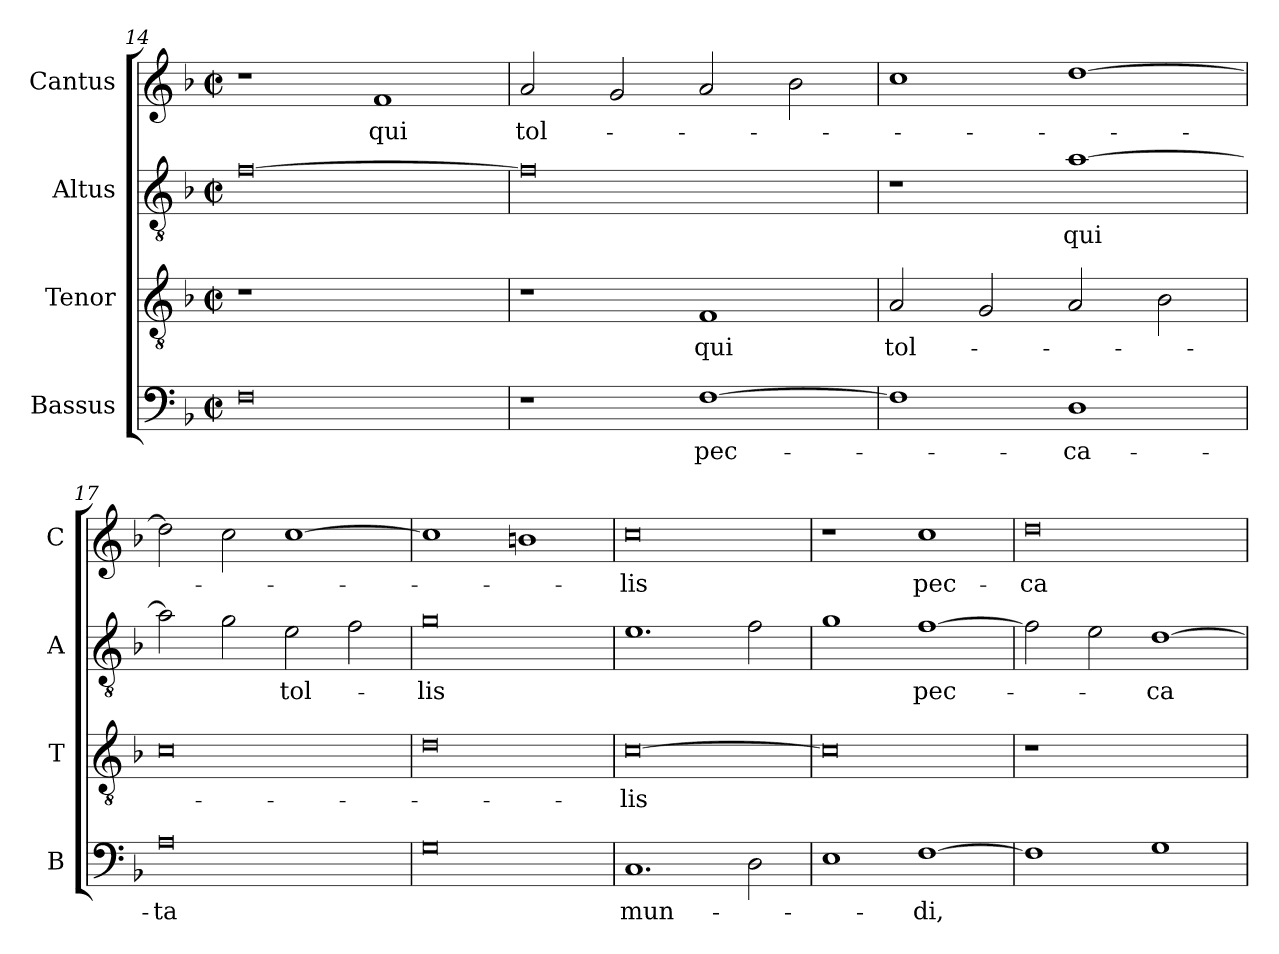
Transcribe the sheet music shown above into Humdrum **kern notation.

**kern	**text	**kern	**text	**kern	**text	**kern	**text
*part4	*part4	*part3	*part3	*part2	*part2	*part1	*part1
*staff4	*staff4	*staff3	*staff3	*staff2	*staff2	*staff1	*staff1
*I"Bassus	*	*I"Tenor	*	*I"Altus	*	*I"Cantus	*
*I'B	*	*I'T	*	*I'A	*	*I'C	*
!!LO:PB:g=z
*clefF4	*	*clefGv2	*	*clefGv2	*	*clefG2	*
*k[b-]	*	*k[b-]	*	*k[b-]	*	*k[b-]	*
*F:	*	*F:	*	*F:	*	*F:	*
*M2/2	*	*M2/2	*	*M2/2	*	*M2/2	*
*met(c|)	*	*met(c|)	*	*met(c|)	*	*met(c|)	*
=14	=14	=14	=14	=14	=14	=14	=14
0F	.	1r	.	[0f	.	1r	.
!	!	!	!	!	!	!	!LO:LY:b
.	.	1ryy	.	.	.	1f	qui
=15	=15	=15	=15	=15	=15	=15	=15
!	!	!	!	!	!	!	!LO:LY:b
1r	.	1r	.	0f]	.	2a/	tol-
.	.	.	.	.	.	2g/	.
!	!LO:LY:b	!	!	!	!	!	!
!	!	!	!LO:LY:b	!	!	!	!
[1F	pec-	1F	qui	.	.	2a/	.
.	.	.	.	.	.	2b-\	.
=16	=16	=16	=16	=16	=16	=16	=16
!	!	!	!LO:LY:b	!	!	!	!
1F]	.	2A/	tol-	1r	.	1cc	.
.	.	2G/	.	.	.	.	.
!	!LO:LY:b	!	!	!	!	!	!
!	!	!	!	!	!LO:LY:b	!	!
1D	-ca-	2A/	.	[1a	-qui	[1dd	.
.	.	2B-\	.	.	.	.	.
=17	=17	=17	=17	=17	=17	=17	=17
!	!LO:LY:b	!	!	!	!	!	!
0A	-ta	0c	.	2a\]	.	2dd\]	.
.	.	.	.	2g\	.	2cc\	.
!	!	!	!	!	!LO:LY:b	!	!
.	.	.	.	2e\	tol-	[1cc	.
.	.	.	.	2f\	.	.	.
=18	=18	=18	=18	=18	=18	=18	=18
!	!	!	!	!	!LO:LY:b	!	!
0G	.	0d	.	0g	-lis	1cc]	.
.	.	.	.	.	.	1bn	.
=19	=19	=19	=19	=19	=19	=19	=19
!	!LO:LY:b	!	!	!	!	!	!
!	!	!	!LO:LY:b	!	!	!	!
!	!	!	!	!	!	!	!LO:LY:b
1.C	mun-	[0c	-lis	1.e	.	0cc	-lis
2D\	.	.	.	2f\	.	.	.
=20	=20	=20	=20	=20	=20	=20	=20
1E	.	0c]	.	1g	.	1r	.
!	!LO:LY:b	!	!	!	!	!	!
!	!	!	!	!	!LO:LY:b	!	!
!	!	!	!	!	!	!	!LO:LY:b
[1F	-di,	.	.	[1f	pec-	1cc	pec-
=21	=21	=21	=21	=21	=21	=21	=21
!	!	!	!	!	!	!	!LO:LY:b
1F]	.	1r	.	2f\]	.	0dd	-ca-
.	.	.	.	2e\	.	.	.
!	!	!	!	!	!LO:LY:b	!	!
1G	.	1ryy	.	[1d	-ca-	.	.
=	=	=	=	=	=	=	=
*-	*-	*-	*-	*-	*-	*-	*-
